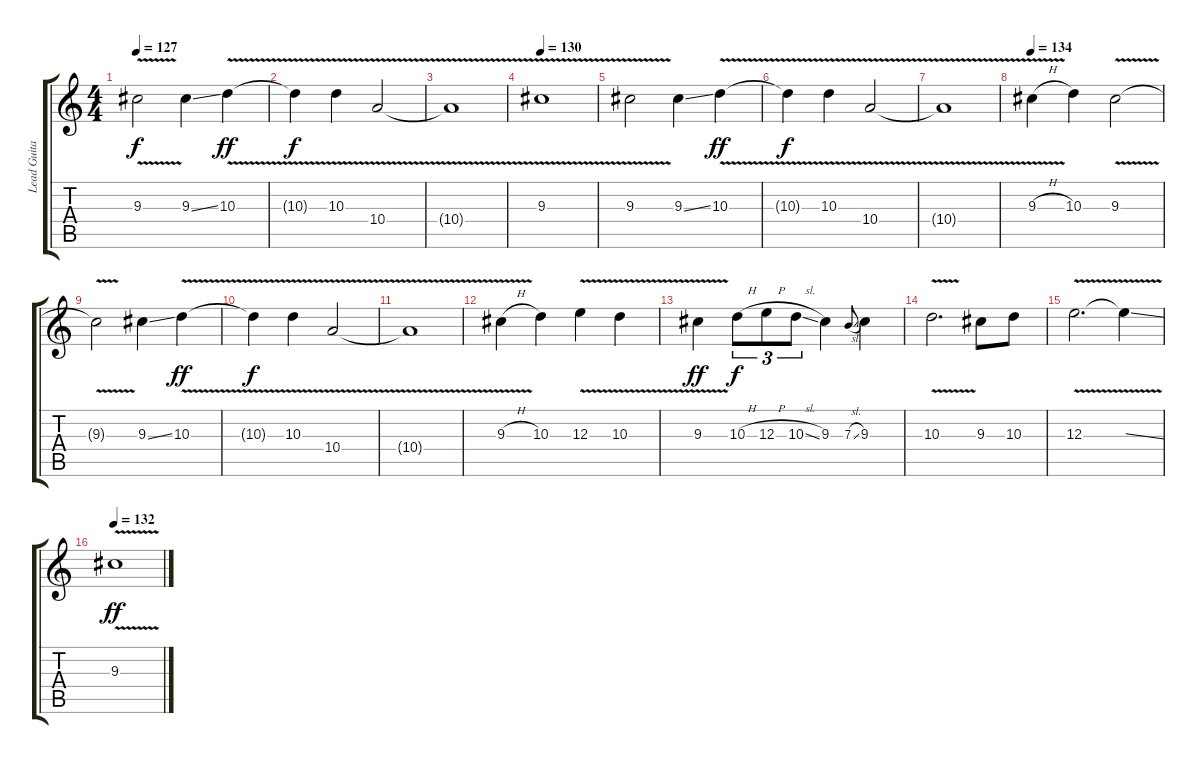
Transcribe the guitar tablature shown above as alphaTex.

\track ("Lead Guitar (Distortion with Delay)" "Lead Guita") {instrument overdrivenguitar}
\staff {score tabs}
\tuning (Db4 Ab3 E3 B2 Gb2 Db2) {hide}
\ts (4 4)
\tempo 127
\clef g2
\ks c
9.3{v}.2{dy f} 9.3{ss}.4 10.3{v}.4{dy ff} |
10.3{t}.4{dy f} 10.3{v}.4 10.4{v}.2 |
10.4{v t}.1 |
\tempo 130
9.3{v}.1 |
9.3{v}.2 9.3{ss}.4 10.3{v}.4{dy ff} |
10.3{t}.4{dy f} 10.3{v}.4 10.4{v}.2 |
10.4{v t}.1 |
\tempo 134
9.3{v h}.4 10.3.4 9.3{v}.2 |
9.3{v t}.2 9.3{ss}.4 10.3{v}.4{dy ff} |
10.3{t}.4{dy f} 10.3{v}.4 10.4{v}.2 |
10.4{v t}.1 |
9.3{v h}.4 10.3.4 12.3{v}.4 10.3{v}.4 |
9.3{v}.4{dy ff} 10.3{h}.8{tu (3 2) dy f} 12.3{h}.8{tu (3 2)} 10.3{sl}.8{tu (3 2)} 9.3.4 7.3{sl}.8{gr onbeat} 9.3.4 |
10.3{v}.2{d} 9.3.8 10.3.8 |
12.3{v}.2{d} 12.3{ss t}.4 |
\tempo 132
9.3{v}.1{dy ff}
